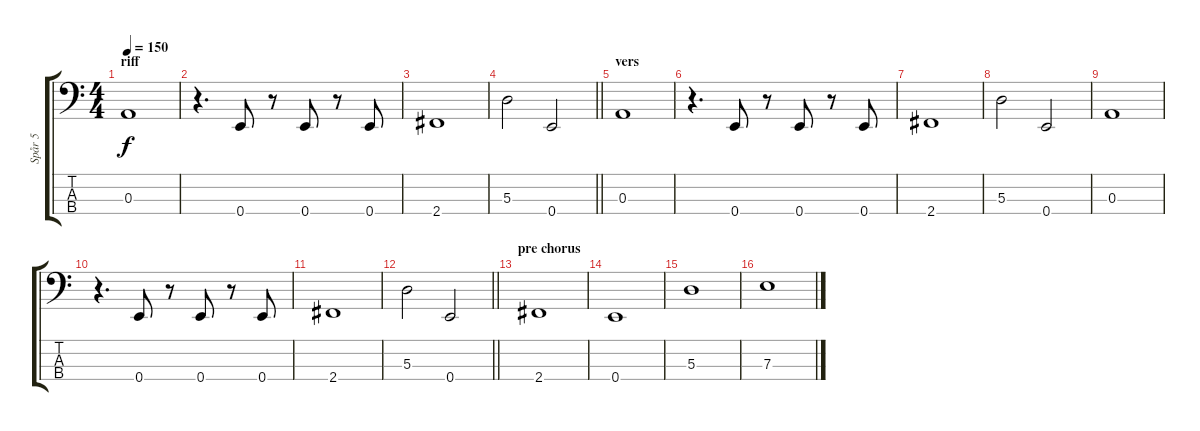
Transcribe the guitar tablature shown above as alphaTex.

\track ("Spår 5" "Spår 5") {instrument electricbassfinger}
\staff {score tabs}
\tuning (G2 D2 A1 E1) {hide}
\ts (4 4)
\section ("" "riff")
\tempo 150
\clef f4
\ks c
0.3.1{dy f} |
r.4{d} 0.4.8 r.8 0.4.8 r.8 0.4.8 |
2.4.1 |
\barLineRight lightlight
5.3.2 0.4.2 |
\section ("" "vers")
0.3.1 |
r.4{d} 0.4.8 r.8 0.4.8 r.8 0.4.8 |
2.4.1 |
5.3.2 0.4.2 |
0.3.1 |
r.4{d} 0.4.8 r.8 0.4.8 r.8 0.4.8 |
2.4.1 |
\barLineRight lightlight
5.3.2 0.4.2 |
\section ("" "pre chorus")
2.4.1 |
0.4.1 |
5.3.1 |
7.3.1
